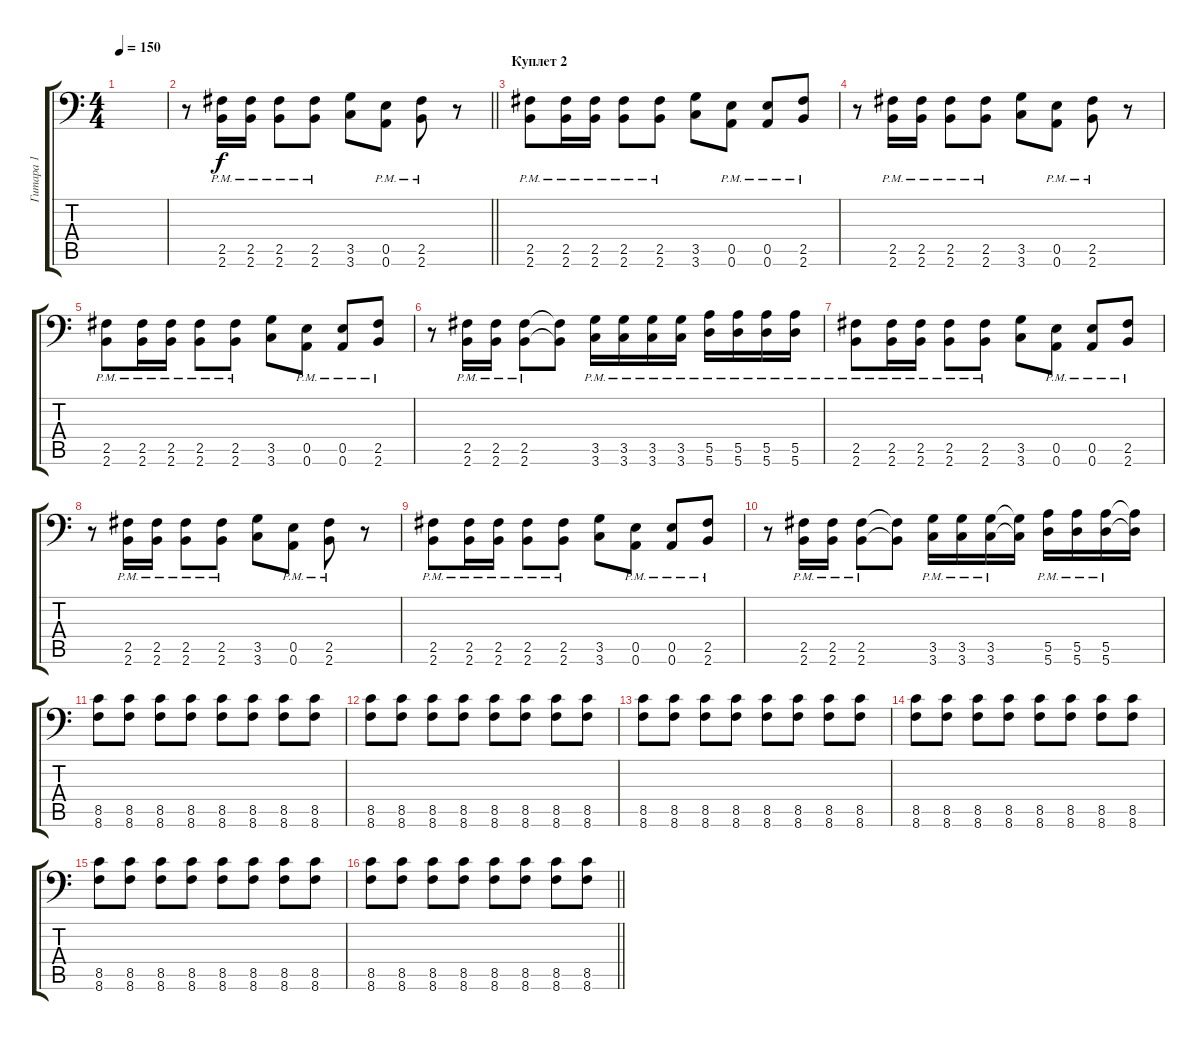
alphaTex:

\track ("Гитара 1" "Гитара 1") {solo instrument distortionguitar}
\staff {score tabs}
\tuning (B3 Gb3 D3 A2 E2 A1) {hide}
\ts (4 4)
\tempo 150
\clef f4
\ks c
|
\barLineRight lightlight
r.8 (2.5{pm} 2.6{pm}).16 (2.5{pm} 2.6{pm}).16 (2.5{pm} 2.6{pm}).8 (2.5{pm} 2.6{pm}).8 (3.5 3.6).8 (0.5{pm} 0.6{pm}).8 (2.5{pm} 2.6{pm}).8 r.8 |
\section ("" "Куплет 2")
(2.5{pm} 2.6{pm}).8 (2.5{pm} 2.6{pm}).16 (2.5{pm} 2.6{pm}).16 (2.5{pm} 2.6{pm}).8 (2.5{pm} 2.6{pm}).8 (3.5 3.6).8 (0.5{pm} 0.6{pm}).8 (0.5{pm} 0.6{pm}).8 (2.5{pm} 2.6{pm}).8 |
r.8 (2.5{pm} 2.6{pm}).16 (2.5{pm} 2.6{pm}).16 (2.5{pm} 2.6{pm}).8 (2.5{pm} 2.6{pm}).8 (3.5 3.6).8 (0.5{pm} 0.6{pm}).8 (2.5{pm} 2.6{pm}).8 r.8 |
(2.5{pm} 2.6{pm}).8 (2.5{pm} 2.6{pm}).16 (2.5{pm} 2.6{pm}).16 (2.5{pm} 2.6{pm}).8 (2.5{pm} 2.6{pm}).8 (3.5 3.6).8 (0.5{pm} 0.6{pm}).8 (0.5{pm} 0.6{pm}).8 (2.5{pm} 2.6{pm}).8 |
r.8 (2.5{pm} 2.6{pm}).16 (2.5{pm} 2.6{pm}).16 (2.5{pm} 2.6{pm}).8 (2.5{t} 2.6{t}).8 (3.5{pm} 3.6{pm}).16 (3.5{pm} 3.6{pm}).16 (3.5{pm} 3.6{pm}).16 (3.5{pm} 3.6{pm}).16 (5.5{pm} 5.6{pm}).16 (5.5{pm} 5.6{pm}).16 (5.5{pm} 5.6{pm}).16 (5.5{pm} 5.6{pm}).16 |
(2.5{pm} 2.6{pm}).8 (2.5{pm} 2.6{pm}).16 (2.5{pm} 2.6{pm}).16 (2.5{pm} 2.6{pm}).8 (2.5{pm} 2.6{pm}).8 (3.5 3.6).8 (0.5{pm} 0.6{pm}).8 (0.5{pm} 0.6{pm}).8 (2.5{pm} 2.6{pm}).8 |
r.8 (2.5{pm} 2.6{pm}).16 (2.5{pm} 2.6{pm}).16 (2.5{pm} 2.6{pm}).8 (2.5{pm} 2.6{pm}).8 (3.5 3.6).8 (0.5{pm} 0.6{pm}).8 (2.5{pm} 2.6{pm}).8 r.8 |
(2.5{pm} 2.6{pm}).8 (2.5{pm} 2.6{pm}).16 (2.5{pm} 2.6{pm}).16 (2.5{pm} 2.6{pm}).8 (2.5{pm} 2.6{pm}).8 (3.5 3.6).8 (0.5{pm} 0.6{pm}).8 (0.5{pm} 0.6{pm}).8 (2.5{pm} 2.6{pm}).8 |
r.8 (2.5{pm} 2.6{pm}).16 (2.5{pm} 2.6{pm}).16 (2.5{pm} 2.6{pm}).8 (2.5{t} 2.6{t}).8 (3.5{pm} 3.6{pm}).16 (3.5{pm} 3.6{pm}).16 (3.5{pm} 3.6{pm}).16 (3.5{t} 3.6{t}).16 (5.5{pm} 5.6{pm}).16 (5.5{pm} 5.6{pm}).16 (5.5{pm} 5.6{pm}).16 (5.5{t} 5.6{t}).16 |
(8.5 8.6).8 (8.5 8.6).8 (8.5 8.6).8 (8.5 8.6).8 (8.5 8.6).8 (8.5 8.6).8 (8.5 8.6).8 (8.5 8.6).8 |
(8.5 8.6).8 (8.5 8.6).8 (8.5 8.6).8 (8.5 8.6).8 (8.5 8.6).8 (8.5 8.6).8 (8.5 8.6).8 (8.5 8.6).8 |
(8.5 8.6).8 (8.5 8.6).8 (8.5 8.6).8 (8.5 8.6).8 (8.5 8.6).8 (8.5 8.6).8 (8.5 8.6).8 (8.5 8.6).8 |
(8.5 8.6).8 (8.5 8.6).8 (8.5 8.6).8 (8.5 8.6).8 (8.5 8.6).8 (8.5 8.6).8 (8.5 8.6).8 (8.5 8.6).8 |
(8.5 8.6).8 (8.5 8.6).8 (8.5 8.6).8 (8.5 8.6).8 (8.5 8.6).8 (8.5 8.6).8 (8.5 8.6).8 (8.5 8.6).8 |
\barLineRight lightlight
(8.5 8.6).8 (8.5 8.6).8 (8.5 8.6).8 (8.5 8.6).8 (8.5 8.6).8 (8.5 8.6).8 (8.5 8.6).8 (8.5 8.6).8
